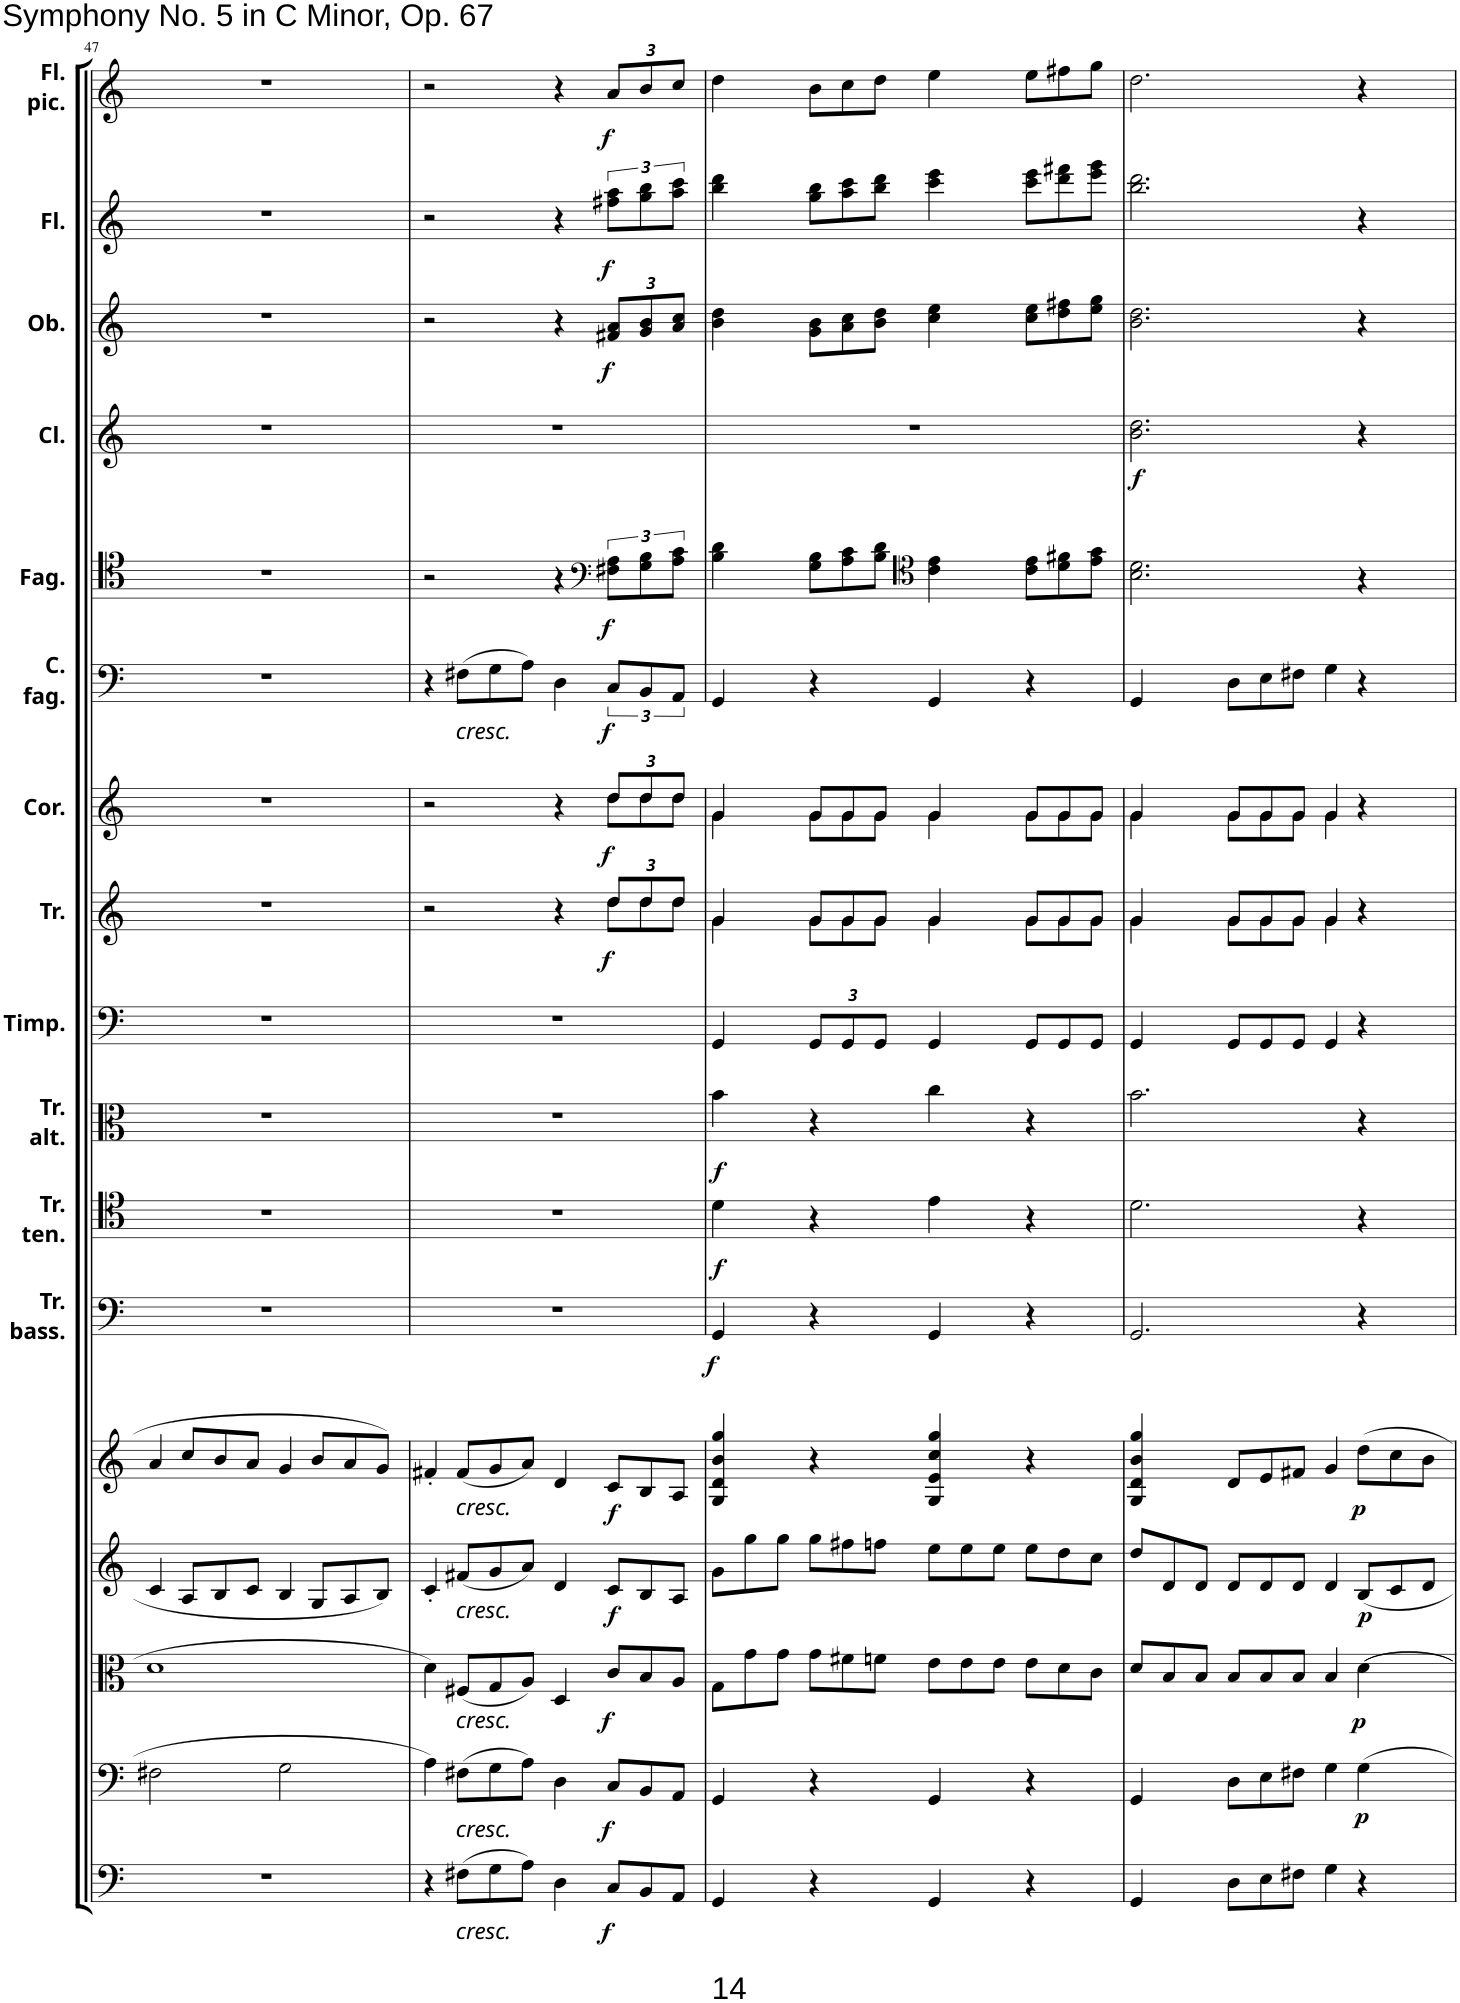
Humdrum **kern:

**kern	**dynam	**kern	**dynam	**kern	**dynam	**kern	**dynam	**kern	**dynam	**kern	**dynam	**kern	**dynam	**kern	**dynam	**kern	**kern	**dynam	**kern	**dynam	**kern	**dynam	**kern	**dynam	**kern	**dynam	**kern	**dynam	**kern	**dynam	**kern	**dynam
*part17	*part17	*part16	*part16	*part15	*part15	*part14	*part14	*part13	*part13	*part12	*part12	*part11	*part11	*part10	*part10	*part9	*part8	*part8	*part7	*part7	*part6	*part6	*part5	*part5	*part4	*part4	*part3	*part3	*part2	*part2	*part1	*part1
*staff17	*staff17	*staff16	*staff16	*staff15	*staff15	*staff14	*staff14	*staff13	*staff13	*staff12	*staff12	*staff11	*staff11	*staff10	*staff10	*staff9	*staff8	*staff8	*staff7	*staff7	*staff6	*staff6	*staff5	*staff5	*staff4	*staff4	*staff3	*staff3	*staff2	*staff2	*staff1	*staff1
*I"Basso.	*	*I"Violoncello.	*	*I"Viola.	*	*I"Violino II.	*	*I"Violino I.	*	*I"Trombone Basso.	*	*I"Trombone Tenore.	*	*I"Trombone Alto.	*	*I"Timpani in C.G.	*I"Trombe in C.	*	*I"Corni in C.	*	*I"Contrafagotto.	*	*I"Fagotti.	*	*I"Clarinetti in C.	*	*I"Oboi.	*	*I"Flauti.	*	*I"Flauto piccolo.	*
*	*	*	*	*	*	*	*	*	*	*I'Tr. bass.	*	*I'Tr. ten.	*	*I'Tr. alt.	*	*I'Timp.	*I'Tr.	*	*I'Cor.	*	*I'C. fag.	*	*I'Fag.	*	*I'Cl.	*	*I'Ob.	*	*I'Fl.	*	*I'Fl. pic.	*
!!LO:PB:g=z
*clefF4	*	*clefF4	*	*clefC3	*	*clefG2	*	*clefG2	*	*clefF4	*	*clefC4	*	*clefC3	*	*clefF4	*clefG2	*	*clefG2	*	*clefF4	*	*clefC4	*	*clefG2	*	*clefG2	*	*clefG2	*	*clefG2	*
*Trd7c12	*	*	*	*	*	*	*	*	*	*	*	*	*	*	*	*	*	*	*Trd7c12	*	*Trd7c12	*	*	*	*Trd1c2	*	*	*	*	*	*Trd-7c-12	*
*k[]	*	*k[]	*	*k[]	*	*k[]	*	*k[]	*	*k[]	*	*k[]	*	*k[]	*	*k[]	*k[]	*	*k[]	*	*k[]	*	*k[]	*	*k[]	*	*k[]	*	*k[]	*	*k[]	*
*M4/4	*	*M4/4	*	*M4/4	*	*M4/4	*	*M4/4	*	*M4/4	*	*M4/4	*	*M4/4	*	*M4/4	*M4/4	*	*M4/4	*	*M4/4	*	*M4/4	*	*M4/4	*	*M4/4	*	*M4/4	*	*M4/4	*
*met(c)	*	*met(c)	*	*met(c)	*	*met(c)	*	*met(c)	*	*met(c)	*	*met(c)	*	*met(c)	*	*met(c)	*met(c)	*	*met(c)	*	*met(c)	*	*met(c)	*	*met(c)	*	*met(c)	*	*met(c)	*	*met(c)	*
=47	=47	=47	=47	=47	=47	=47	=47	=47	=47	=47	=47	=47	=47	=47	=47	=47	=47	=47	=47	=47	=47	=47	=47	=47	=47	=47	=47	=47	=47	=47	=47	=47
1r	.	2F#X\	.	1d	.	4c/	.	4a/	.	1r	.	1r	.	1r	.	1r	1r	.	1r	.	1r	.	1r	.	1r	.	1r	.	1r	.	1r	.
*	*	*	*	*	*	*Xbrackettup	*	*Xbrackettup	*	*	*	*	*	*	*	*	*	*	*	*	*	*	*	*	*	*	*	*	*	*	*	*
.	.	.	.	.	.	12A/L	.	12cc/L	.	.	.	.	.	.	.	.	.	.	.	.	.	.	.	.	.	.	.	.	.	.	.	.
.	.	.	.	.	.	12B/	.	12b/	.	.	.	.	.	.	.	.	.	.	.	.	.	.	.	.	.	.	.	.	.	.	.	.
.	.	.	.	.	.	12c/J	.	12a/J	.	.	.	.	.	.	.	.	.	.	.	.	.	.	.	.	.	.	.	.	.	.	.	.
.	.	2G\	.	.	.	4B/	.	4g/	.	.	.	.	.	.	.	.	.	.	.	.	.	.	.	.	.	.	.	.	.	.	.	.
.	.	.	.	.	.	12G/L	.	12b/L	.	.	.	.	.	.	.	.	.	.	.	.	.	.	.	.	.	.	.	.	.	.	.	.
.	.	.	.	.	.	12A/	.	12a/	.	.	.	.	.	.	.	.	.	.	.	.	.	.	.	.	.	.	.	.	.	.	.	.
.	.	.	.	.	.	12B/J	.	12g/J	.	.	.	.	.	.	.	.	.	.	.	.	.	.	.	.	.	.	.	.	.	.	.	.
=48	=48	=48	=48	=48	=48	=48	=48	=48	=48	=48	=48	=48	=48	=48	=48	=48	=48	=48	=48	=48	=48	=48	=48	=48	=48	=48	=48	=48	=48	=48	=48	=48
*	*	*	*	*	*	*	*	*	*	*	*	*	*	*	*	*	*^	*	*^	*	*	*	*	*	*	*	*	*	*	*	*	*
4r	.	4A\	.	4d\	.	4c'/	.	4f#X'/	.	1r	.	1r	.	1r	.	1r	2r	2.ryy	.	2r	2.ryy	.	4r	.	2r	.	1r	.	2r	.	2r	.	2r	.
*Xbrackettup	*	*Xbrackettup	*	*Xbrackettup	*	*	*	*	*	*	*	*	*	*	*	*	*	*	*	*	*	*	*Xbrackettup	*	*	*	*	*	*	*	*	*	*	*
!	!	!	!	!	!	!	!	!	!	!	!	!	!	!	!	!	!	!	!	!	!	!	!LO:TX:b:i:t=cresc.	!	!	!	!	!	!	!	!	!	!	!
!	!	!	!	!	!	!	!	!LO:TX:b:i:t=cresc.	!	!	!	!	!	!	!	!	!	!	!	!	!	!	!	!	!	!	!	!	!	!	!	!	!	!
!	!	!	!	!	!	!LO:TX:b:i:t=cresc.	!	!	!	!	!	!	!	!	!	!	!	!	!	!	!	!	!	!	!	!	!	!	!	!	!	!	!	!
!	!	!	!	!LO:TX:b:i:t=cresc.	!	!	!	!	!	!	!	!	!	!	!	!	!	!	!	!	!	!	!	!	!	!	!	!	!	!	!	!	!	!
!	!	!LO:TX:b:i:t=cresc.	!	!	!	!	!	!	!	!	!	!	!	!	!	!	!	!	!	!	!	!	!	!	!	!	!	!	!	!	!	!	!	!
!LO:TX:b:i:t=cresc.	!	!	!	!	!	!	!	!	!	!	!	!	!	!	!	!	!	!	!	!	!	!	!	!	!	!	!	!	!	!	!	!	!	!
(12F#X\L	.	(12F#X\L	.	(12F#X/L	.	(12f#X/L	.	(12f#/L	.	.	.	.	.	.	.	.	.	.	.	.	.	.	(12F#X\L	.	.	.	.	.	.	.	.	.	.	.
12G\	.	12G\	.	12G/	.	12g/	.	12g/	.	.	.	.	.	.	.	.	.	.	.	.	.	.	12G\	.	.	.	.	.	.	.	.	.	.	.
12A\J)	.	12A\J)	.	12A/J)	.	12a/J)	.	12a/J)	.	.	.	.	.	.	.	.	.	.	.	.	.	.	12A\J)	.	.	.	.	.	.	.	.	.	.	.
4D\	.	4D\	.	4D/	.	4d/	.	4d/	.	.	.	.	.	.	.	.	4r	.	.	4r	.	.	4D\	.	4r	.	.	.	4r	.	4r	.	4r	.
*	*	*	*	*	*	*	*	*	*	*	*	*	*	*	*	*	*	*	*	*	*	*	*	*	*clefF4	*	*	*	*	*	*	*	*	*
*	*	*	*	*	*	*	*	*	*	*	*	*	*	*	*	*	*Xbrackettup	*	*	*Xbrackettup	*	*	*brackettup	*	*	*	*	*	*Xbrackettup	*	*	*	*Xbrackettup	*
!	!LO:DY:b	!	!LO:DY:b	!	!LO:DY:b	!	!LO:DY:b	!	!LO:DY:b	!	!	!	!	!	!	!	!	!	!LO:DY:b	!	!	!LO:DY:b	!	!LO:DY:b	!	!LO:DY:b	!	!	!	!LO:DY:b	!	!LO:DY:b	!	!LO:DY:b
12C/L	f	12C/L	f	12c/L	f	12c/L	f	12c/L	f	.	.	.	.	.	.	.	12dd/L	12dd\L	f	12dd/L	12dd\L	f	12C/L	f	12F#X\ 12A\L	f	.	.	12f#X/ 12a/L	f	12ff#X\ 12aa\L	f	12a/L	f
12BB/	.	12BB/	.	12B/	.	12B/	.	12B/	.	.	.	.	.	.	.	.	12dd/	12dd\	.	12dd/	12dd\	.	12BB/	.	12G\ 12B\	.	.	.	12g/ 12b/	.	12gg\ 12bb\	.	12b/	.
12AA/J	.	12AA/J	.	12A/J	.	12A/J	.	12A/J	.	.	.	.	.	.	.	.	12dd/J	12dd\J	.	12dd/J	12dd\J	.	12AA/J	.	12A\ 12c\J	.	.	.	12a/ 12cc/J	.	12aa\ 12ccc\J	.	12cc/J	.
=49	=49	=49	=49	=49	=49	=49	=49	=49	=49	=49	=49	=49	=49	=49	=49	=49	=49	=49	=49	=49	=49	=49	=49	=49	=49	=49	=49	=49	=49	=49	=49	=49	=49	=49
!	!	!	!	!	!	!	!	!	!	!	!LO:DY:b	!	!LO:DY:b	!	!LO:DY:b	!	!	!	!	!	!	!	!	!	!	!	!	!	!	!	!	!	!	!
4GG/	.	4GG/	.	12G\L	.	12g\L	.	4G/ 4d/ 4b/ 4gg/	.	4GG/	f	4d\	f	4b\	f	4GG/	4g/	4g\	.	4g/	4g\	.	4GG/	.	4B\ 4d\	.	1r	.	4b\ 4dd\	.	4bb\ 4ddd\	.	4dd\	.
.	.	.	.	12g\	.	12gg\	.	.	.	.	.	.	.	.	.	.	.	.	.	.	.	.	.	.	.	.	.	.	.	.	.	.	.	.
.	.	.	.	12g\J	.	12gg\J	.	.	.	.	.	.	.	.	.	.	.	.	.	.	.	.	.	.	.	.	.	.	.	.	.	.	.	.
*	*	*	*	*	*	*	*	*	*	*	*	*	*	*	*	*Xbrackettup	*	*	*	*	*	*	*	*	*Xbrackettup	*	*	*	*	*	*Xbrackettup	*	*	*
4r	.	4r	.	12g\L	.	12gg\L	.	4r	.	4r	.	4r	.	4r	.	12GG/L	12g/L	12g\L	.	12g/L	12g\L	.	4r	.	12G\ 12B\L	.	.	.	12g\ 12b\L	.	12gg\ 12bb\L	.	12b\L	.
.	.	.	.	12f#X\	.	12ff#X\	.	.	.	.	.	.	.	.	.	12GG/	12g/	12g\	.	12g/	12g\	.	.	.	12A\ 12c\	.	.	.	12a\ 12cc\	.	12aa\ 12ccc\	.	12cc\	.
.	.	.	.	12fn\J	.	12ffn\J	.	.	.	.	.	.	.	.	.	12GG/J	12g/J	12g\J	.	12g/J	12g\J	.	.	.	12B\ 12d\J	.	.	.	12b\ 12dd\J	.	12bb\ 12ddd\J	.	12dd\J	.
*	*	*	*	*	*	*	*	*	*	*	*	*	*	*	*	*	*	*	*	*	*	*	*	*	*clefC4	*	*	*	*	*	*	*	*	*
4GG/	.	4GG/	.	12e\L	.	12ee\L	.	4G/ 4e/ 4cc/ 4gg/	.	4GG/	.	4e\	.	4cc\	.	4GG/	4g/	4g\	.	4g/	4g\	.	4GG/	.	4c\ 4e\	.	.	.	4cc\ 4ee\	.	4ccc\ 4eee\	.	4ee\	.
.	.	.	.	12e\	.	12ee\	.	.	.	.	.	.	.	.	.	.	.	.	.	.	.	.	.	.	.	.	.	.	.	.	.	.	.	.
.	.	.	.	12e\J	.	12ee\J	.	.	.	.	.	.	.	.	.	.	.	.	.	.	.	.	.	.	.	.	.	.	.	.	.	.	.	.
4r	.	4r	.	12e\L	.	12ee\L	.	4r	.	4r	.	4r	.	4r	.	12GG/L	12g/L	12g\L	.	12g/L	12g\L	.	4r	.	12c\ 12e\L	.	.	.	12cc\ 12ee\L	.	12ccc\ 12eee\L	.	12ee\L	.
.	.	.	.	12d\	.	12dd\	.	.	.	.	.	.	.	.	.	12GG/	12g/	12g\	.	12g/	12g\	.	.	.	12d\ 12f#X\	.	.	.	12dd\ 12ff#X\	.	12ddd\ 12fff#X\	.	12ff#X\	.
.	.	.	.	12c\J	.	12cc\J	.	.	.	.	.	.	.	.	.	12GG/J	12g/J	12g\J	.	12g/J	12g\J	.	.	.	12e\ 12g\J	.	.	.	12ee\ 12gg\J	.	12eee\ 12ggg\J	.	12gg\J	.
=50	=50	=50	=50	=50	=50	=50	=50	=50	=50	=50	=50	=50	=50	=50	=50	=50	=50	=50	=50	=50	=50	=50	=50	=50	=50	=50	=50	=50	=50	=50	=50	=50	=50	=50
!	!	!	!	!	!	!	!	!	!	!	!	!	!	!	!	!	!	!	!	!	!	!	!	!	!	!	!	!LO:DY:b	!	!	!	!	!	!
4GG/	.	4GG/	.	12d/L	.	12dd/L	.	4G/ 4d/ 4b/ 4gg/	.	2.GG/	.	2.d\	.	2.b\	.	4GG/	4g/	4g\	.	4g/	4g\	.	4GG/	.	2.B\ 2.d\	.	2.b\ 2.dd\	f	2.b\ 2.dd\	.	2.bb\ 2.ddd\	.	2.dd\	.
.	.	.	.	12B/	.	12d/	.	.	.	.	.	.	.	.	.	.	.	.	.	.	.	.	.	.	.	.	.	.	.	.	.	.	.	.
.	.	.	.	12B/J	.	12d/J	.	.	.	.	.	.	.	.	.	.	.	.	.	.	.	.	.	.	.	.	.	.	.	.	.	.	.	.
*	*	*brackettup	*	*	*	*	*	*	*	*	*	*	*	*	*	*	*	*	*	*	*	*	*Xbrackettup	*	*	*	*	*	*	*	*	*	*	*
12D\L	.	12D\L	.	12B/L	.	12d/L	.	12d/L	.	.	.	.	.	.	.	12GG/L	12g/L	12g\L	.	12g/L	12g\L	.	12D\L	.	.	.	.	.	.	.	.	.	.	.
12E\	.	12E\	.	12B/	.	12d/	.	12e/	.	.	.	.	.	.	.	12GG/	12g/	12g\	.	12g/	12g\	.	12E\	.	.	.	.	.	.	.	.	.	.	.
12F#X\J	.	12F#X\J	.	12B/J	.	12d/J	.	12f#X/J	.	.	.	.	.	.	.	12GG/J	12g/J	12g\J	.	12g/J	12g\J	.	12F#X\J	.	.	.	.	.	.	.	.	.	.	.
4G\	.	4G\	.	4B/	.	4d/	.	4g/	.	.	.	.	.	.	.	4GG/	4g/	4g\	.	4g/	4g\	.	4G\	.	.	.	.	.	.	.	.	.	.	.
!	!	!	!LO:DY:b	!	!LO:DY:b	!	!LO:DY:b	!	!LO:DY:b	!	!	!	!	!	!	!	!	!	!	!	!	!	!	!	!	!	!	!	!	!	!	!	!	!
4r	.	4G\	p	[4d\	p	12B/L	p	12dd\L	p	4r	.	4r	.	4r	.	4r	4r	4ryy	.	4r	4ryy	.	4r	.	4r	.	4r	.	4r	.	4r	.	4r	.
.	.	.	.	.	.	12c/	.	12cc\	.	.	.	.	.	.	.	.	.	.	.	.	.	.	.	.	.	.	.	.	.	.	.	.	.	.
.	.	.	.	.	.	12d/J	.	12b\J	.	.	.	.	.	.	.	.	.	.	.	.	.	.	.	.	.	.	.	.	.	.	.	.	.	.
*	*	*	*	*	*	*	*	*	*	*	*	*	*	*	*	*	*v	*v	*	*	*	*	*	*	*	*	*	*	*	*	*	*	*	*
*	*	*	*	*	*	*	*	*	*	*	*	*	*	*	*	*	*	*	*v	*v	*	*	*	*	*	*	*	*	*	*	*	*	*
=	=	=	=	=	=	=	=	=	=	=	=	=	=	=	=	=	=	=	=	=	=	=	=	=	=	=	=	=	=	=	=	=
*-	*-	*-	*-	*-	*-	*-	*-	*-	*-	*-	*-	*-	*-	*-	*-	*-	*-	*-	*-	*-	*-	*-	*-	*-	*-	*-	*-	*-	*-	*-	*-	*-
